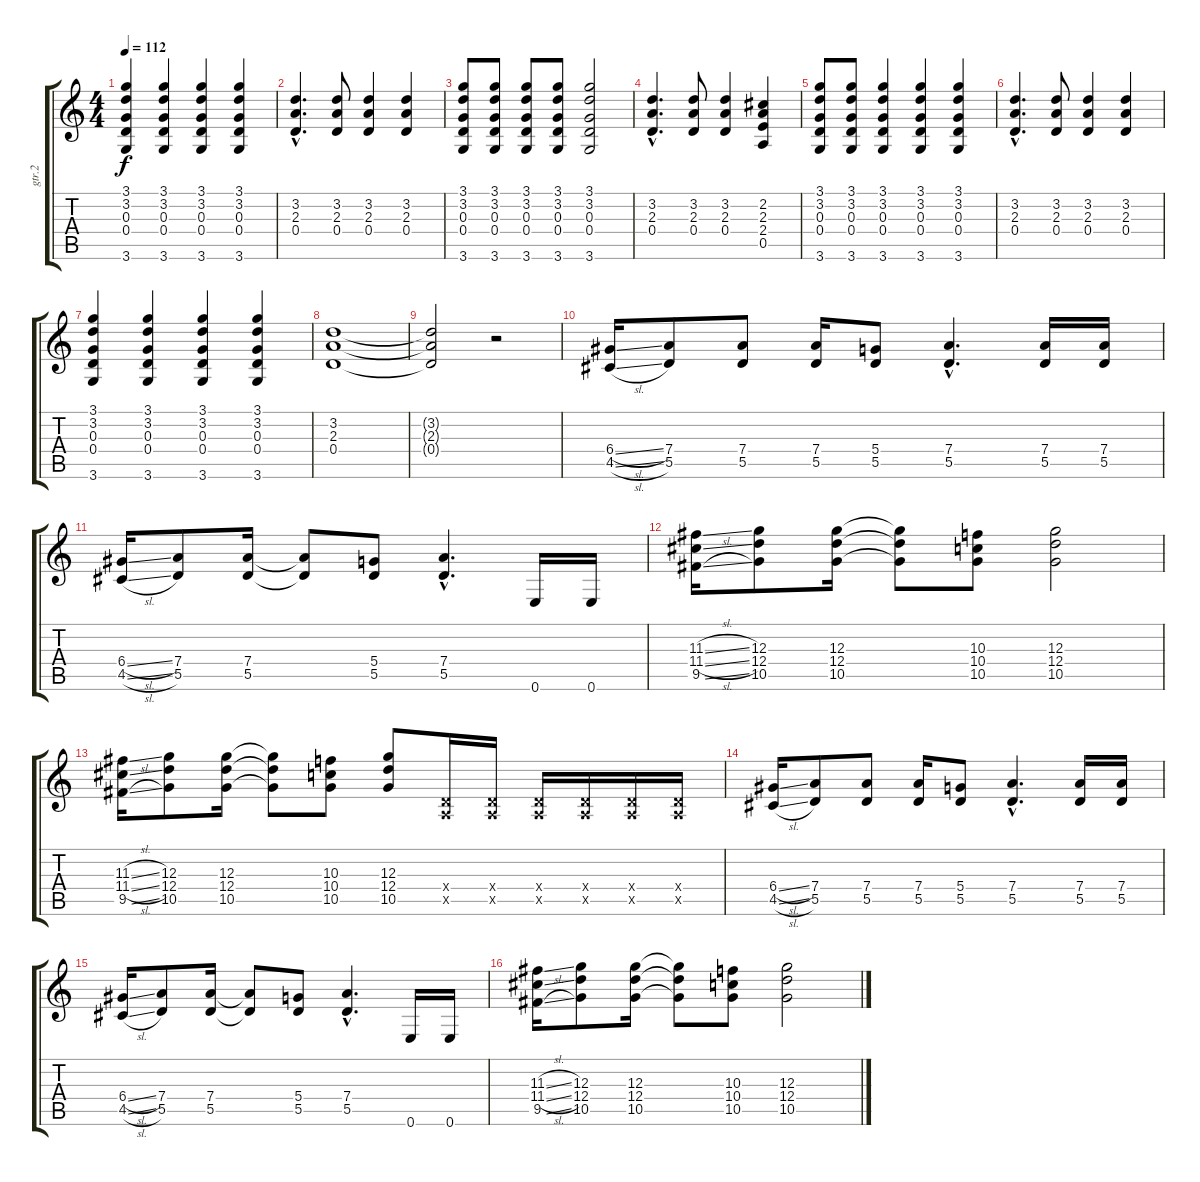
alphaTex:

\track ("gtr.2" "gtr.2") {instrument overdrivenguitar}
\staff {score tabs}
\tuning (E4 B3 G3 D3 A2 E2) {hide}
\ts (4 4)
\tempo 112
\clef g2
\ks c
(3.1 3.2 0.3 0.4 3.6).4{dy f} (3.1 3.2 0.3 0.4 3.6).4 (3.1 3.2 0.3 0.4 3.6).4 (3.1 3.2 0.3 0.4 3.6).4 |
(3.2{hac} 2.3{hac} 0.4{hac}).4{d} (3.2 2.3 0.4).8 (3.2 2.3 0.4).4 (3.2 2.3 0.4).4 |
(3.1 3.2 0.3 0.4 3.6).8 (3.1 3.2 0.3 0.4 3.6).8 (3.1 3.2 0.3 0.4 3.6).8 (3.1 3.2 0.3 0.4 3.6).8 (3.1 3.2 0.3 0.4 3.6).2 |
(3.2{hac} 2.3{hac} 0.4{hac}).4{d} (3.2 2.3 0.4).8 (3.2 2.3 0.4).4 (2.2 2.3 2.4 0.5).4 |
(3.1 3.2 0.3 0.4 3.6).8 (3.1 3.2 0.3 0.4 3.6).8 (3.1 3.2 0.3 0.4 3.6).4 (3.1 3.2 0.3 0.4 3.6).4 (3.1 3.2 0.3 0.4 3.6).4 |
(3.2{hac} 2.3{hac} 0.4{hac}).4{d} (3.2 2.3 0.4).8 (3.2 2.3 0.4).4 (3.2 2.3 0.4).4 |
(3.1 3.2 0.3 0.4 3.6).4 (3.1 3.2 0.3 0.4 3.6).4 (3.1 3.2 0.3 0.4 3.6).4 (3.1 3.2 0.3 0.4 3.6).4 |
(3.2 2.3 0.4).1 |
(3.2{t} 2.3{t} 0.4{t}).2 r.2 |
(6.4{sl} 4.5{sl}).16 (7.4 5.5).8 (7.4 5.5).8 (7.4 5.5).16 (5.4 5.5).8 (7.4{hac} 5.5{hac}).4{d} (7.4 5.5).16 (7.4 5.5).16 |
(6.4{sl} 4.5{sl}).16 (7.4 5.5).8 (7.4 5.5).16 (7.4{t} 5.5{t}).8 (5.4 5.5).8 (7.4{hac} 5.5{hac}).4{d} 0.6.16 0.6.16 |
(11.3{sl} 11.4{sl} 9.5{sl}).16 (12.3 12.4 10.5).8 (12.3 12.4 10.5).16 (12.3{t} 12.4{t} 10.5{t}).8 (10.3 10.4 10.5).8 (12.3 12.4 10.5).2 |
(11.3{sl} 11.4{sl} 9.5{sl}).16 (12.3 12.4 10.5).8 (12.3 12.4 10.5).16 (12.3{t} 12.4{t} 10.5{t}).8 (10.3 10.4 10.5).8 (12.3 12.4 10.5).8 (0.4{x} 0.5{x}).16 (0.4{x} 0.5{x}).16 (0.4{x} 0.5{x}).16 (0.4{x} 0.5{x}).16 (0.4{x} 0.5{x}).16 (0.4{x} 0.5{x}).16 |
(6.4{sl} 4.5{sl}).16 (7.4 5.5).8 (7.4 5.5).8 (7.4 5.5).16 (5.4 5.5).8 (7.4{hac} 5.5{hac}).4{d} (7.4 5.5).16 (7.4 5.5).16 |
(6.4{sl} 4.5{sl}).16 (7.4 5.5).8 (7.4 5.5).16 (7.4{t} 5.5{t}).8 (5.4 5.5).8 (7.4{hac} 5.5{hac}).4{d} 0.6.16 0.6.16 |
(11.3{sl} 11.4{sl} 9.5{sl}).16 (12.3 12.4 10.5).8 (12.3 12.4 10.5).16 (12.3{t} 12.4{t} 10.5{t}).8 (10.3 10.4 10.5).8 (12.3 12.4 10.5).2
